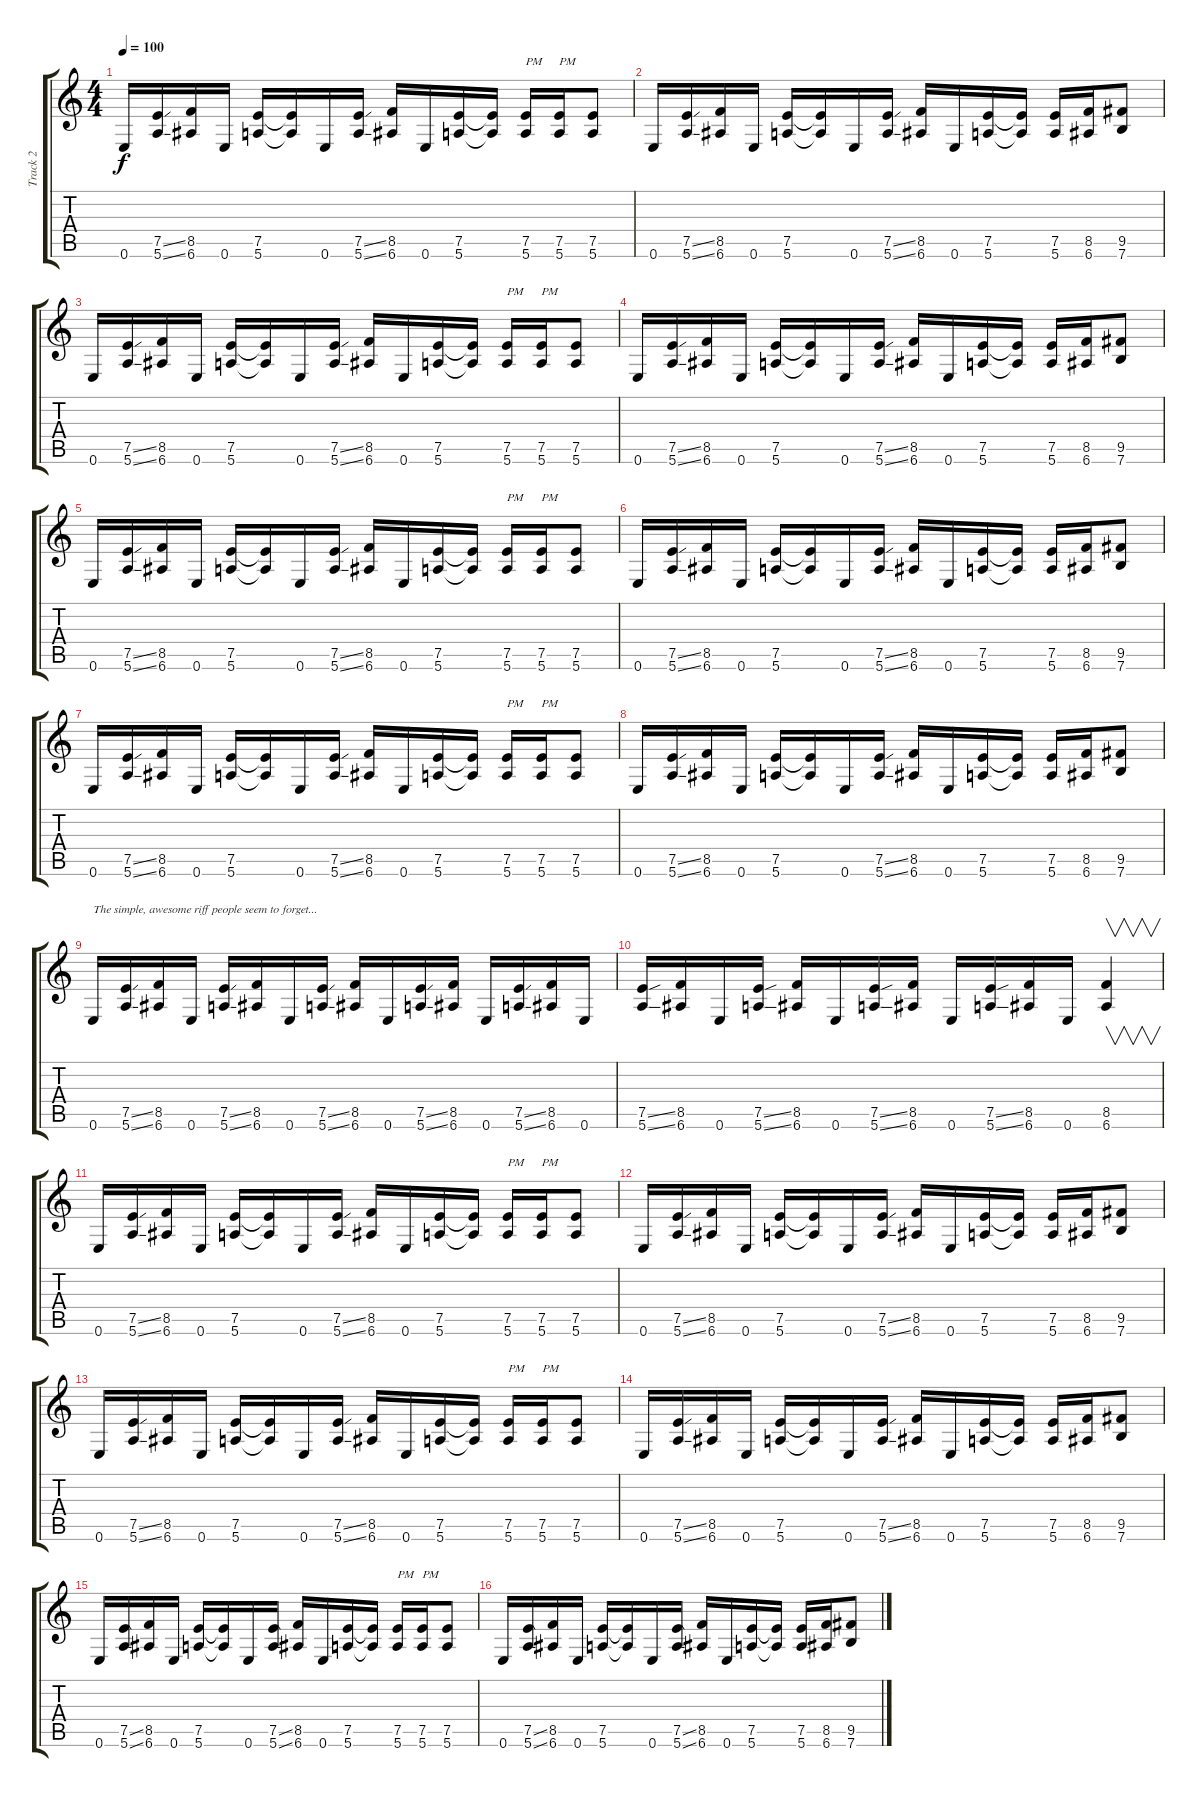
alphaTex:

\track ("Track 2" "Track 2") {instrument overdrivenguitar}
\staff {score tabs}
\tuning (E4 B3 G3 D3 A2 E2) {hide}
\ts (4 4)
\tempo 100
\clef g2
\ks c
0.6.16{dy f} (7.5{ss} 5.6{ss}).16 (8.5 6.6).16 0.6.16 (7.5 5.6).16 (7.5{t} 5.6{t}).16 0.6.16 (7.5{ss} 5.6{ss}).16 (8.5 6.6).16 0.6.16 (7.5 5.6).16 (7.5{t} 5.6{t}).16 (7.5 5.6).16{txt "PM"} (7.5 5.6).16{txt "PM"} (7.5 5.6).8 |
0.6.16 (7.5{ss} 5.6{ss}).16 (8.5 6.6).16 0.6.16 (7.5 5.6).16 (7.5{t} 5.6{t}).16 0.6.16 (7.5{ss} 5.6{ss}).16 (8.5 6.6).16 0.6.16 (7.5 5.6).16 (7.5{t} 5.6{t}).16 (7.5 5.6).16 (8.5 6.6).16 (9.5 7.6).8 |
0.6.16 (7.5{ss} 5.6{ss}).16 (8.5 6.6).16 0.6.16 (7.5 5.6).16 (7.5{t} 5.6{t}).16 0.6.16 (7.5{ss} 5.6{ss}).16 (8.5 6.6).16 0.6.16 (7.5 5.6).16 (7.5{t} 5.6{t}).16 (7.5 5.6).16{txt "PM"} (7.5 5.6).16{txt "PM"} (7.5 5.6).8 |
0.6.16 (7.5{ss} 5.6{ss}).16 (8.5 6.6).16 0.6.16 (7.5 5.6).16 (7.5{t} 5.6{t}).16 0.6.16 (7.5{ss} 5.6{ss}).16 (8.5 6.6).16 0.6.16 (7.5 5.6).16 (7.5{t} 5.6{t}).16 (7.5 5.6).16 (8.5 6.6).16 (9.5 7.6).8 |
0.6.16 (7.5{ss} 5.6{ss}).16 (8.5 6.6).16 0.6.16 (7.5 5.6).16 (7.5{t} 5.6{t}).16 0.6.16 (7.5{ss} 5.6{ss}).16 (8.5 6.6).16 0.6.16 (7.5 5.6).16 (7.5{t} 5.6{t}).16 (7.5 5.6).16{txt "PM"} (7.5 5.6).16{txt "PM"} (7.5 5.6).8 |
0.6.16 (7.5{ss} 5.6{ss}).16 (8.5 6.6).16 0.6.16 (7.5 5.6).16 (7.5{t} 5.6{t}).16 0.6.16 (7.5{ss} 5.6{ss}).16 (8.5 6.6).16 0.6.16 (7.5 5.6).16 (7.5{t} 5.6{t}).16 (7.5 5.6).16 (8.5 6.6).16 (9.5 7.6).8 |
0.6.16 (7.5{ss} 5.6{ss}).16 (8.5 6.6).16 0.6.16 (7.5 5.6).16 (7.5{t} 5.6{t}).16 0.6.16 (7.5{ss} 5.6{ss}).16 (8.5 6.6).16 0.6.16 (7.5 5.6).16 (7.5{t} 5.6{t}).16 (7.5 5.6).16{txt "PM"} (7.5 5.6).16{txt "PM"} (7.5 5.6).8 |
0.6.16 (7.5{ss} 5.6{ss}).16 (8.5 6.6).16 0.6.16 (7.5 5.6).16 (7.5{t} 5.6{t}).16 0.6.16 (7.5{ss} 5.6{ss}).16 (8.5 6.6).16 0.6.16 (7.5 5.6).16 (7.5{t} 5.6{t}).16 (7.5 5.6).16 (8.5 6.6).16 (9.5 7.6).8 |
0.6.16{txt "The simple, awesome riff people seem to forget..."} (7.5{ss} 5.6{ss}).16 (8.5 6.6).16 0.6.16 (7.5{ss} 5.6{ss}).16 (8.5 6.6).16 0.6.16 (7.5{ss} 5.6{ss}).16 (8.5 6.6).16 0.6.16 (7.5{ss} 5.6{ss}).16 (8.5 6.6).16 0.6.16 (7.5{ss} 5.6{ss}).16 (8.5 6.6).16 0.6.16 |
(7.5{ss} 5.6{ss}).16 (8.5 6.6).16 0.6.16 (7.5{ss} 5.6{ss}).16 (8.5 6.6).16 0.6.16 (7.5{ss} 5.6{ss}).16 (8.5 6.6).16 0.6.16 (7.5{ss} 5.6{ss}).16 (8.5 6.6).16 0.6.16 (8.5 6.6).4{v} |
0.6.16 (7.5{ss} 5.6{ss}).16 (8.5 6.6).16 0.6.16 (7.5 5.6).16 (7.5{t} 5.6{t}).16 0.6.16 (7.5{ss} 5.6{ss}).16 (8.5 6.6).16 0.6.16 (7.5 5.6).16 (7.5{t} 5.6{t}).16 (7.5 5.6).16{txt "PM"} (7.5 5.6).16{txt "PM"} (7.5 5.6).8 |
0.6.16 (7.5{ss} 5.6{ss}).16 (8.5 6.6).16 0.6.16 (7.5 5.6).16 (7.5{t} 5.6{t}).16 0.6.16 (7.5{ss} 5.6{ss}).16 (8.5 6.6).16 0.6.16 (7.5 5.6).16 (7.5{t} 5.6{t}).16 (7.5 5.6).16 (8.5 6.6).16 (9.5 7.6).8 |
0.6.16 (7.5{ss} 5.6{ss}).16 (8.5 6.6).16 0.6.16 (7.5 5.6).16 (7.5{t} 5.6{t}).16 0.6.16 (7.5{ss} 5.6{ss}).16 (8.5 6.6).16 0.6.16 (7.5 5.6).16 (7.5{t} 5.6{t}).16 (7.5 5.6).16{txt "PM"} (7.5 5.6).16{txt "PM"} (7.5 5.6).8 |
0.6.16 (7.5{ss} 5.6{ss}).16 (8.5 6.6).16 0.6.16 (7.5 5.6).16 (7.5{t} 5.6{t}).16 0.6.16 (7.5{ss} 5.6{ss}).16 (8.5 6.6).16 0.6.16 (7.5 5.6).16 (7.5{t} 5.6{t}).16 (7.5 5.6).16 (8.5 6.6).16 (9.5 7.6).8 |
0.6.16{volume 12} (7.5{ss} 5.6{ss}).16 (8.5 6.6).16 0.6.16 (7.5 5.6).16 (7.5{t} 5.6{t}).16 0.6.16 (7.5{ss} 5.6{ss}).16 (8.5 6.6).16 0.6.16 (7.5 5.6).16 (7.5{t} 5.6{t}).16 (7.5 5.6).16{txt "PM"} (7.5 5.6).16{txt "PM"} (7.5 5.6).8 |
0.6.16 (7.5{ss} 5.6{ss}).16 (8.5 6.6).16 0.6.16 (7.5 5.6).16 (7.5{t} 5.6{t}).16 0.6.16 (7.5{ss} 5.6{ss}).16 (8.5 6.6).16 0.6.16 (7.5 5.6).16 (7.5{t} 5.6{t}).16 (7.5 5.6).16 (8.5 6.6).16 (9.5 7.6).8
